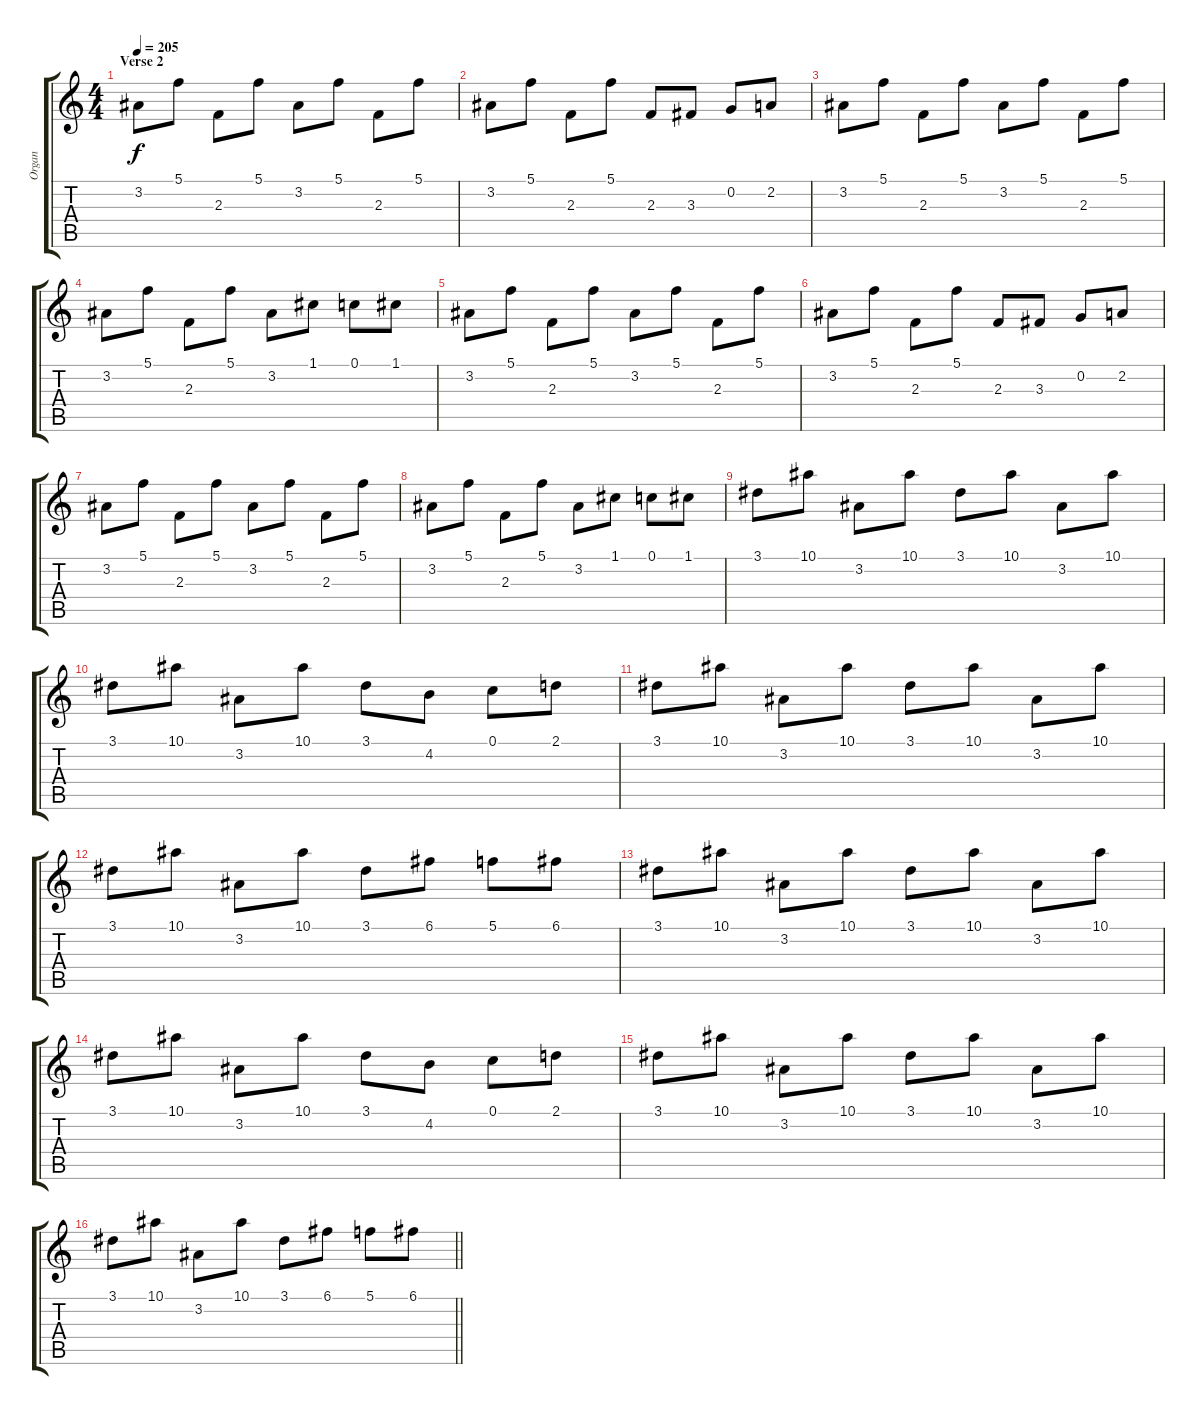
\track ("Organ" "Organ") {instrument rockorgan}
\staff {score tabs}
\tuning (C5 G4 Eb4 Bb3 F3 C3) {hide}
\ts (4 4)
\section ("" "Verse 2")
\tempo 205
\clef g2
\ks c
3.2.8{dy f} 5.1.8 2.3.8 5.1.8 3.2.8 5.1.8 2.3.8 5.1.8 |
3.2.8 5.1.8 2.3.8 5.1.8 2.3.8 3.3.8 0.2.8 2.2.8 |
3.2.8 5.1.8 2.3.8 5.1.8 3.2.8 5.1.8 2.3.8 5.1.8 |
3.2.8 5.1.8 2.3.8 5.1.8 3.2.8 1.1.8 0.1.8 1.1.8 |
3.2.8 5.1.8 2.3.8 5.1.8 3.2.8 5.1.8 2.3.8 5.1.8 |
3.2.8 5.1.8 2.3.8 5.1.8 2.3.8 3.3.8 0.2.8 2.2.8 |
3.2.8 5.1.8 2.3.8 5.1.8 3.2.8 5.1.8 2.3.8 5.1.8 |
3.2.8 5.1.8 2.3.8 5.1.8 3.2.8 1.1.8 0.1.8 1.1.8 |
3.1.8 10.1.8 3.2.8 10.1.8 3.1.8 10.1.8 3.2.8 10.1.8 |
3.1.8 10.1.8 3.2.8 10.1.8 3.1.8 4.2.8 0.1.8 2.1.8 |
3.1.8 10.1.8 3.2.8 10.1.8 3.1.8 10.1.8 3.2.8 10.1.8 |
3.1.8 10.1.8 3.2.8 10.1.8 3.1.8 6.1.8 5.1.8 6.1.8 |
3.1.8 10.1.8 3.2.8 10.1.8 3.1.8 10.1.8 3.2.8 10.1.8 |
3.1.8 10.1.8 3.2.8 10.1.8 3.1.8 4.2.8 0.1.8 2.1.8 |
3.1.8 10.1.8 3.2.8 10.1.8 3.1.8 10.1.8 3.2.8 10.1.8 |
\barLineRight lightlight
3.1.8 10.1.8 3.2.8 10.1.8 3.1.8 6.1.8 5.1.8 6.1.8
